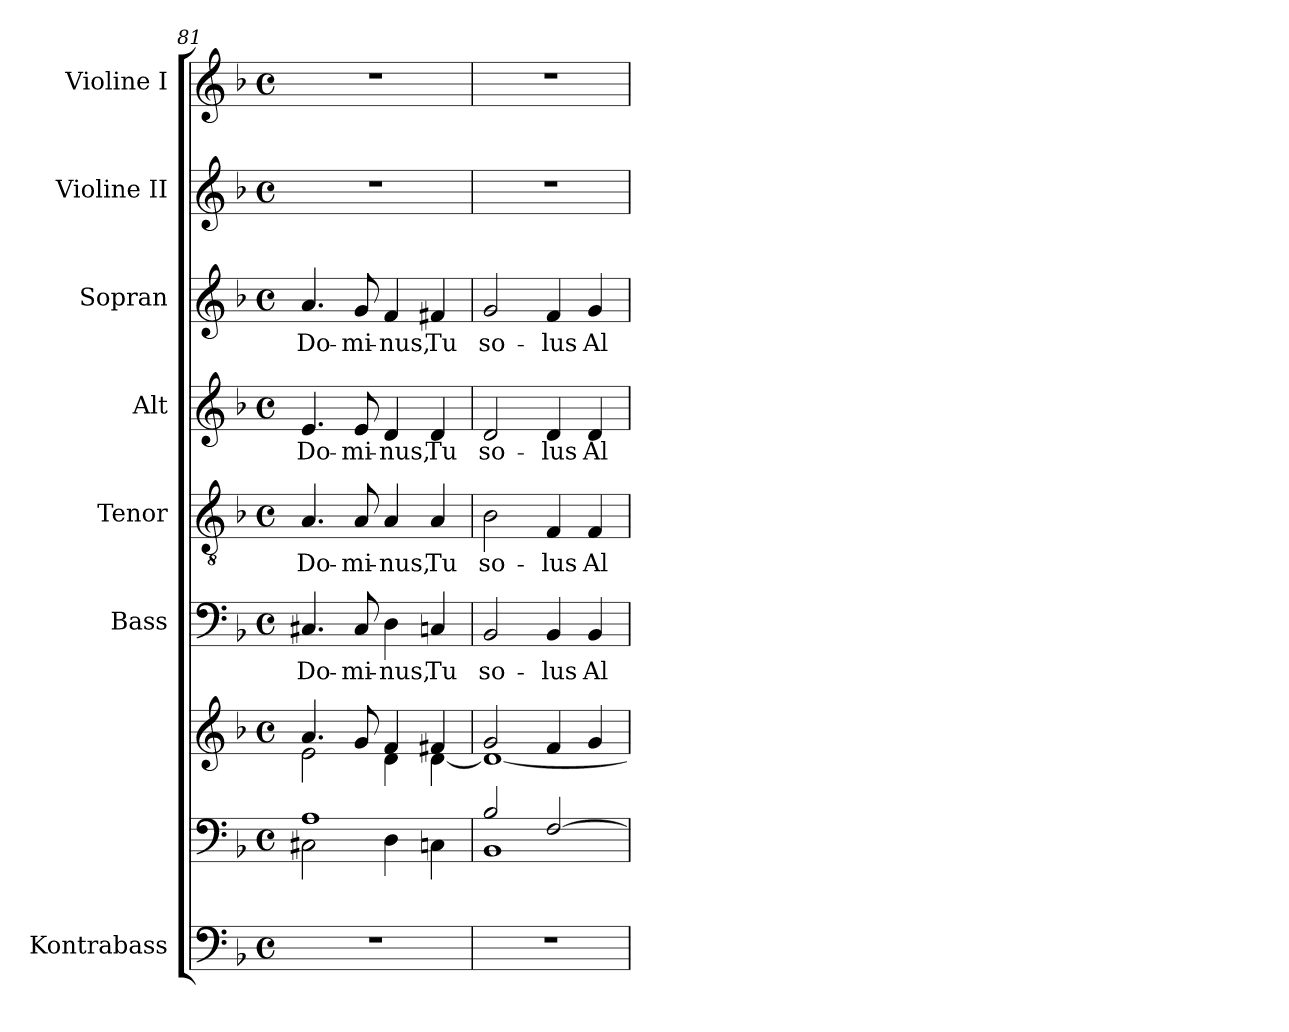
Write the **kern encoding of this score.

**kern	**kern	**kern	**kern	**text	**kern	**text	**kern	**text	**kern	**text	**kern	**kern
*part8	*part7	*part7	*part6	*part6	*part5	*part5	*part4	*part4	*part3	*part3	*part2	*part1
*staff9	*staff8	*staff7	*staff6	*staff6	*staff5	*staff5	*staff4	*staff4	*staff3	*staff3	*staff2	*staff1
*I"Kontrabass	*	*	*I"Bass	*	*I"Tenor	*	*I"Alt	*	*I"Sopran	*	*I"Violine II	*I"Violine I
*I'Kb.	*	*	*I'B.	*	*I'T.	*	*I'A.	*	*I'S.	*	*I'Vl. II	*I'Vl. I
*clefF4	*clefF4	*clefG2	*clefF4	*	*clefGv2	*	*clefG2	*	*clefG2	*	*clefG2	*clefG2
*ITrd7c12	*	*	*	*	*	*	*	*	*	*	*	*
*k[b-]	*k[b-]	*k[b-]	*k[b-]	*	*k[b-]	*	*k[b-]	*	*k[b-]	*	*k[b-]	*k[b-]
*F:	*F:	*F:	*F:	*	*F:	*	*F:	*	*F:	*	*F:	*F:
*M4/4	*M4/4	*M4/4	*M4/4	*	*M4/4	*	*M4/4	*	*M4/4	*	*M4/4	*M4/4
*met(c)	*met(c)	*met(c)	*met(c)	*	*met(c)	*	*met(c)	*	*met(c)	*	*met(c)	*met(c)
=81	=81	=81	=81	=81	=81	=81	=81	=81	=81	=81	=81	=81
*	*^	*^	*	*	*	*	*	*	*	*	*	*
!	!	!	!	!	!	!LO:LY:b	!	!LO:LY:b	!	!LO:LY:b	!	!LO:LY:b	!	!
1r	1A	2C#X\	4.a/	2e\	4.C#X/	Do-	4.A/	Do-	4.e/	Do-	4.a/	Do-	1r	1r
!	!	!	!	!	!	!LO:LY:b	!	!LO:LY:b	!	!LO:LY:b	!	!LO:LY:b	!	!
.	.	.	8g/	.	8C#/	-mi-	8A/	-mi-	8e/	-mi-	8g/	-mi-	.	.
!	!	!	!	!	!	!LO:LY:b	!	!LO:LY:b	!	!LO:LY:b	!	!LO:LY:b	!	!
.	.	4D\	4f/	4d\	4D\	-nus,	4A/	-nus,	4d/	-nus,	4f/	-nus,	.	.
!	!	!	!	!	!	!LO:LY:b	!	!LO:LY:b	!	!LO:LY:b	!	!LO:LY:b	!	!
.	.	4Cn\	4f#X/	[<4d\	4Cn/	Tu	4A/	Tu	4d/	Tu	4f#X/	Tu	.	.
=82	=82	=82	=82	=82	=82	=82	=82	=82	=82	=82	=82	=82	=82	=82
!	!	!	!	!	!	!LO:LY:b	!	!LO:LY:b	!	!LO:LY:b	!	!LO:LY:b	!	!
1r	2B-/	1BB-	2g/	1d_	2BB-/	so-	2B-\	so-	2d/	so-	2g/	so-	1r	1r
!	!	!	!	!	!	!LO:LY:b	!	!LO:LY:b	!	!LO:LY:b	!	!LO:LY:b	!	!
.	[>2F/	.	4f/	.	4BB-/	-lus	4F/	-lus	4d/	-lus	4f/	-lus	.	.
!	!	!	!	!	!	!LO:LY:b	!	!LO:LY:b	!	!LO:LY:b	!	!LO:LY:b	!	!
.	.	.	4g/	.	4BB-/	Al-	4F/	Al-	4d/	Al-	4g/	Al-	.	.
*	*v	*v	*	*	*	*	*	*	*	*	*	*	*	*
*	*	*v	*v	*	*	*	*	*	*	*	*	*	*
=	=	=	=	=	=	=	=	=	=	=	=	=
*-	*-	*-	*-	*-	*-	*-	*-	*-	*-	*-	*-	*-
